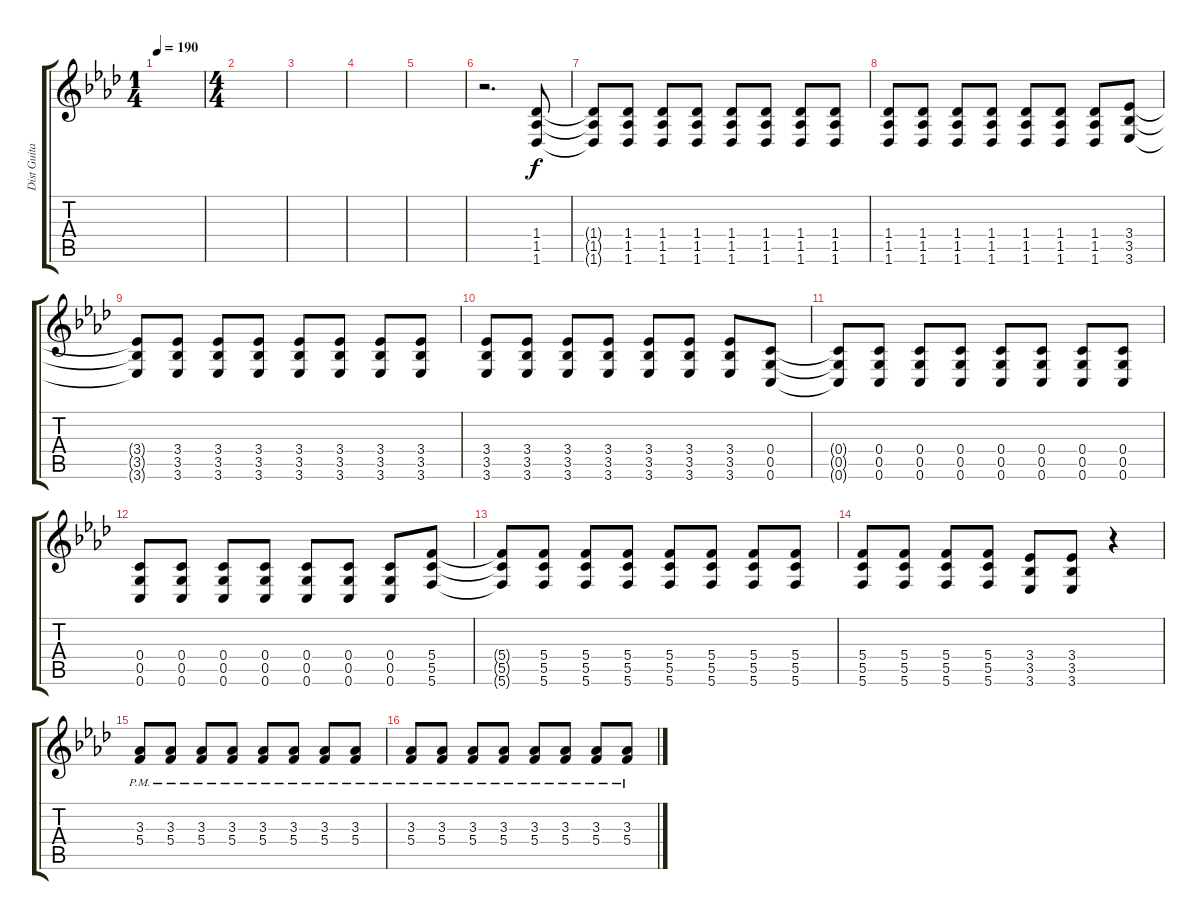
\track ("Dist Guitar 5" "Dist Guita") {instrument distortionguitar}
\staff {score tabs}
\tuning (D4 A3 F3 C3 G2 C2) {hide}
\ts (1 4)
\tempo 190
\clef g2
\ks ab
|
\ts (4 4)
|
|
|
|
r.2{d} (1.4 1.5 1.6).8 |
(1.4{t} 1.5{t} 1.6{t}).8 (1.4 1.5 1.6).8 (1.4 1.5 1.6).8 (1.4 1.5 1.6).8 (1.4 1.5 1.6).8 (1.4 1.5 1.6).8 (1.4 1.5 1.6).8 (1.4 1.5 1.6).8 |
(1.4 1.5 1.6).8 (1.4 1.5 1.6).8 (1.4 1.5 1.6).8 (1.4 1.5 1.6).8 (1.4 1.5 1.6).8 (1.4 1.5 1.6).8 (1.4 1.5 1.6).8 (3.4 3.5 3.6).8 |
(3.4{t} 3.5{t} 3.6{t}).8 (3.4 3.5 3.6).8 (3.4 3.5 3.6).8 (3.4 3.5 3.6).8 (3.4 3.5 3.6).8 (3.4 3.5 3.6).8 (3.4 3.5 3.6).8 (3.4 3.5 3.6).8 |
(3.4 3.5 3.6).8 (3.4 3.5 3.6).8 (3.4 3.5 3.6).8 (3.4 3.5 3.6).8 (3.4 3.5 3.6).8 (3.4 3.5 3.6).8 (3.4 3.5 3.6).8 (0.4 0.5 0.6).8 |
(0.4{t} 0.5{t} 0.6{t}).8 (0.4 0.5 0.6).8 (0.4 0.5 0.6).8 (0.4 0.5 0.6).8 (0.4 0.5 0.6).8 (0.4 0.5 0.6).8 (0.4 0.5 0.6).8 (0.4 0.5 0.6).8 |
(0.4 0.5 0.6).8 (0.4 0.5 0.6).8 (0.4 0.5 0.6).8 (0.4 0.5 0.6).8 (0.4 0.5 0.6).8 (0.4 0.5 0.6).8 (0.4 0.5 0.6).8 (5.4 5.5 5.6).8 |
(5.4{t} 5.5{t} 5.6{t}).8 (5.4 5.5 5.6).8 (5.4 5.5 5.6).8 (5.4 5.5 5.6).8 (5.4 5.5 5.6).8 (5.4 5.5 5.6).8 (5.4 5.5 5.6).8 (5.4 5.5 5.6).8 |
(5.4 5.5 5.6).8 (5.4 5.5 5.6).8 (5.4 5.5 5.6).8 (5.4 5.5 5.6).8 (3.4 3.5 3.6).8 (3.4 3.5 3.6).8 r.4 |
(3.3{pm} 5.4{pm}).8 (3.3{pm} 5.4{pm}).8 (3.3{pm} 5.4{pm}).8 (3.3{pm} 5.4{pm}).8 (3.3{pm} 5.4{pm}).8 (3.3{pm} 5.4{pm}).8 (3.3{pm} 5.4{pm}).8 (3.3{pm} 5.4{pm}).8 |
(3.3{pm} 5.4{pm}).8 (3.3{pm} 5.4{pm}).8 (3.3{pm} 5.4{pm}).8 (3.3{pm} 5.4{pm}).8 (3.3{pm} 5.4{pm}).8 (3.3{pm} 5.4{pm}).8 (3.3{pm} 5.4{pm}).8 (3.3{pm} 5.4{pm}).8
